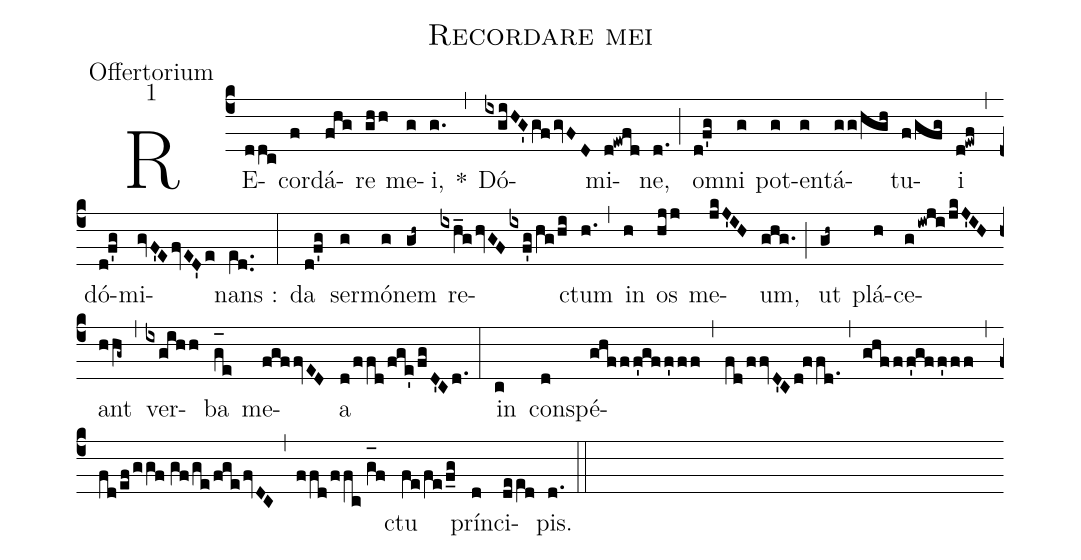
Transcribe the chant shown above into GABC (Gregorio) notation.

name:Recordare mei;
office-part:Offertorium;
mode:1;
%%
(c4) RE(ddc)cor(f)dá(fhg)re(ghh) me(g)i,(g.) *(,) Dó(ixgiHG'gfgvFD)mi(d!ewfd)ne,(d.) (;) o(d!f'g)mni(g) pot(g)en(g)tá(gg/hgh)tu(f/gfg)i(d!ewf) (,) dó(d!f'g)mi(gvF'EfvED'e)nans :(e[ll:1]d..) (:) da(d!f'g) ser(g)mó(g)nem(gh~) re(ixh_ghvGFixf'g/hg/hi)ctum(h.) (,) in(h) os(hjj) me(jkJ'IH)um,(ghg.) (;) ut(gh~) plá(h)ce(giwji/jkJ'IH)ant(hhg~) (,) ver(ixgihh)ba(g_[oh:h]e) me(fgffvED)a(d/ffd/fge'/fgD'Cd.) (:) in(c) con(d)spé(ghfff'gff'ff)(,)(fd/ffvD'Cd!ffd.)(,)(ghf/!ff'gff'ff)(,)(fd/ef/ggf//gf/ge/fgefvDC)(,)(ffd/ffc//g_[oh:h]f)ctu(fe/fe/f_g) prín(d)ci(dee[ll:1]d)pis.(d.) (::)
